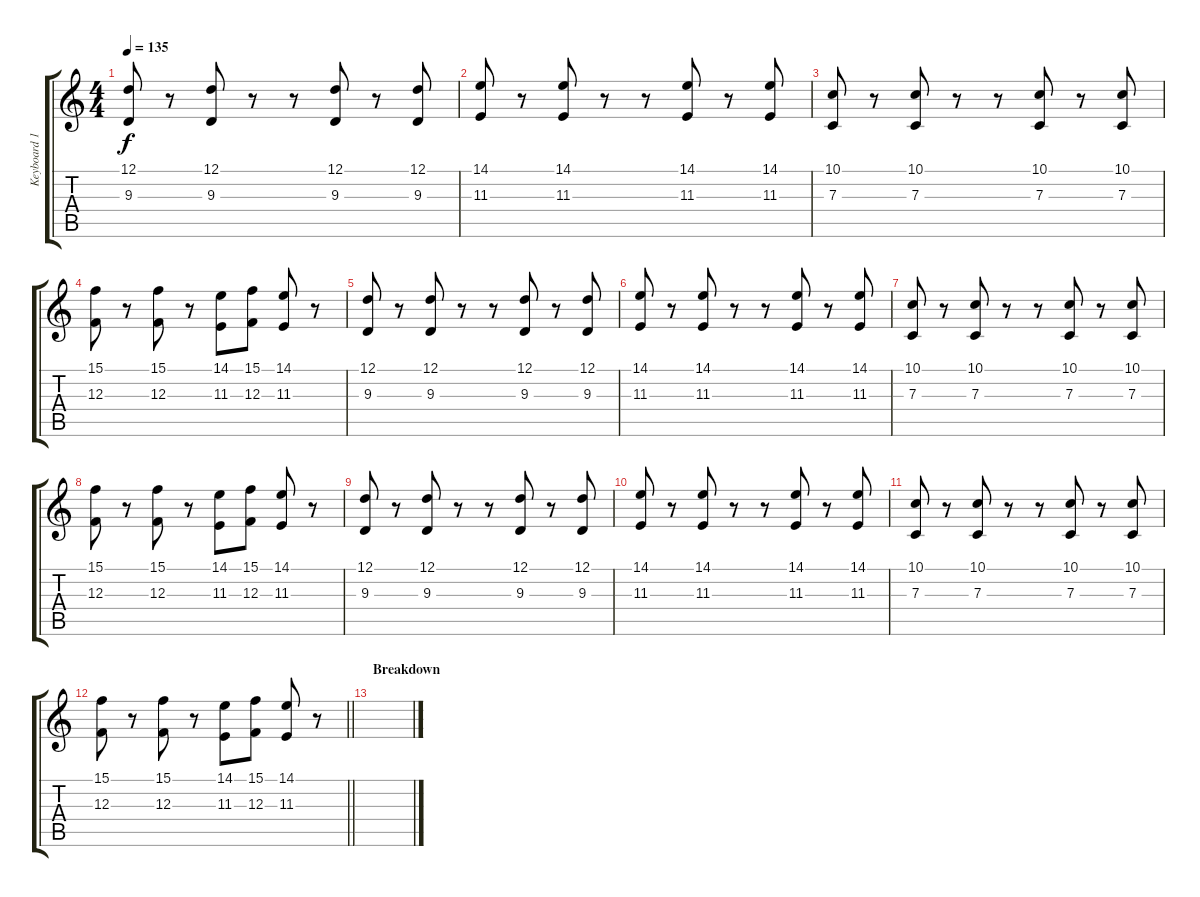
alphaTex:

\track ("Keyboard 1" "Keyboard 1") {instrument fx5brightness}
\staff {score tabs}
\tuning (D4 A3 F3 C3 G2 C2) {hide}
\ts (4 4)
\tempo 135
\clef g2
\ks c
(12.1 9.3).8{dy f} r.8 (12.1 9.3).8 r.8 r.8 (12.1 9.3).8 r.8 (12.1 9.3).8 |
(14.1 11.3).8 r.8 (14.1 11.3).8 r.8 r.8 (14.1 11.3).8 r.8 (14.1 11.3).8 |
(10.1 7.3).8 r.8 (10.1 7.3).8 r.8 r.8 (10.1 7.3).8 r.8 (10.1 7.3).8 |
(15.1 12.3).8 r.8 (15.1 12.3).8 r.8 (14.1 11.3).8 (15.1 12.3).8 (14.1 11.3).8 r.8 |
(12.1 9.3).8{instrument fx5brightness} r.8 (12.1 9.3).8 r.8 r.8 (12.1 9.3).8 r.8 (12.1 9.3).8 |
(14.1 11.3).8 r.8 (14.1 11.3).8 r.8 r.8 (14.1 11.3).8 r.8 (14.1 11.3).8 |
(10.1 7.3).8 r.8 (10.1 7.3).8 r.8 r.8 (10.1 7.3).8 r.8 (10.1 7.3).8 |
(15.1 12.3).8 r.8 (15.1 12.3).8 r.8 (14.1 11.3).8 (15.1 12.3).8 (14.1 11.3).8 r.8 |
(12.1 9.3).8 r.8 (12.1 9.3).8 r.8 r.8 (12.1 9.3).8 r.8 (12.1 9.3).8 |
(14.1 11.3).8 r.8 (14.1 11.3).8 r.8 r.8 (14.1 11.3).8 r.8 (14.1 11.3).8 |
(10.1 7.3).8 r.8 (10.1 7.3).8 r.8 r.8 (10.1 7.3).8 r.8 (10.1 7.3).8 |
\barLineRight lightlight
(15.1 12.3).8 r.8 (15.1 12.3).8 r.8 (14.1 11.3).8 (15.1 12.3).8 (14.1 11.3).8 r.8 |
\section ("" "Breakdown")
